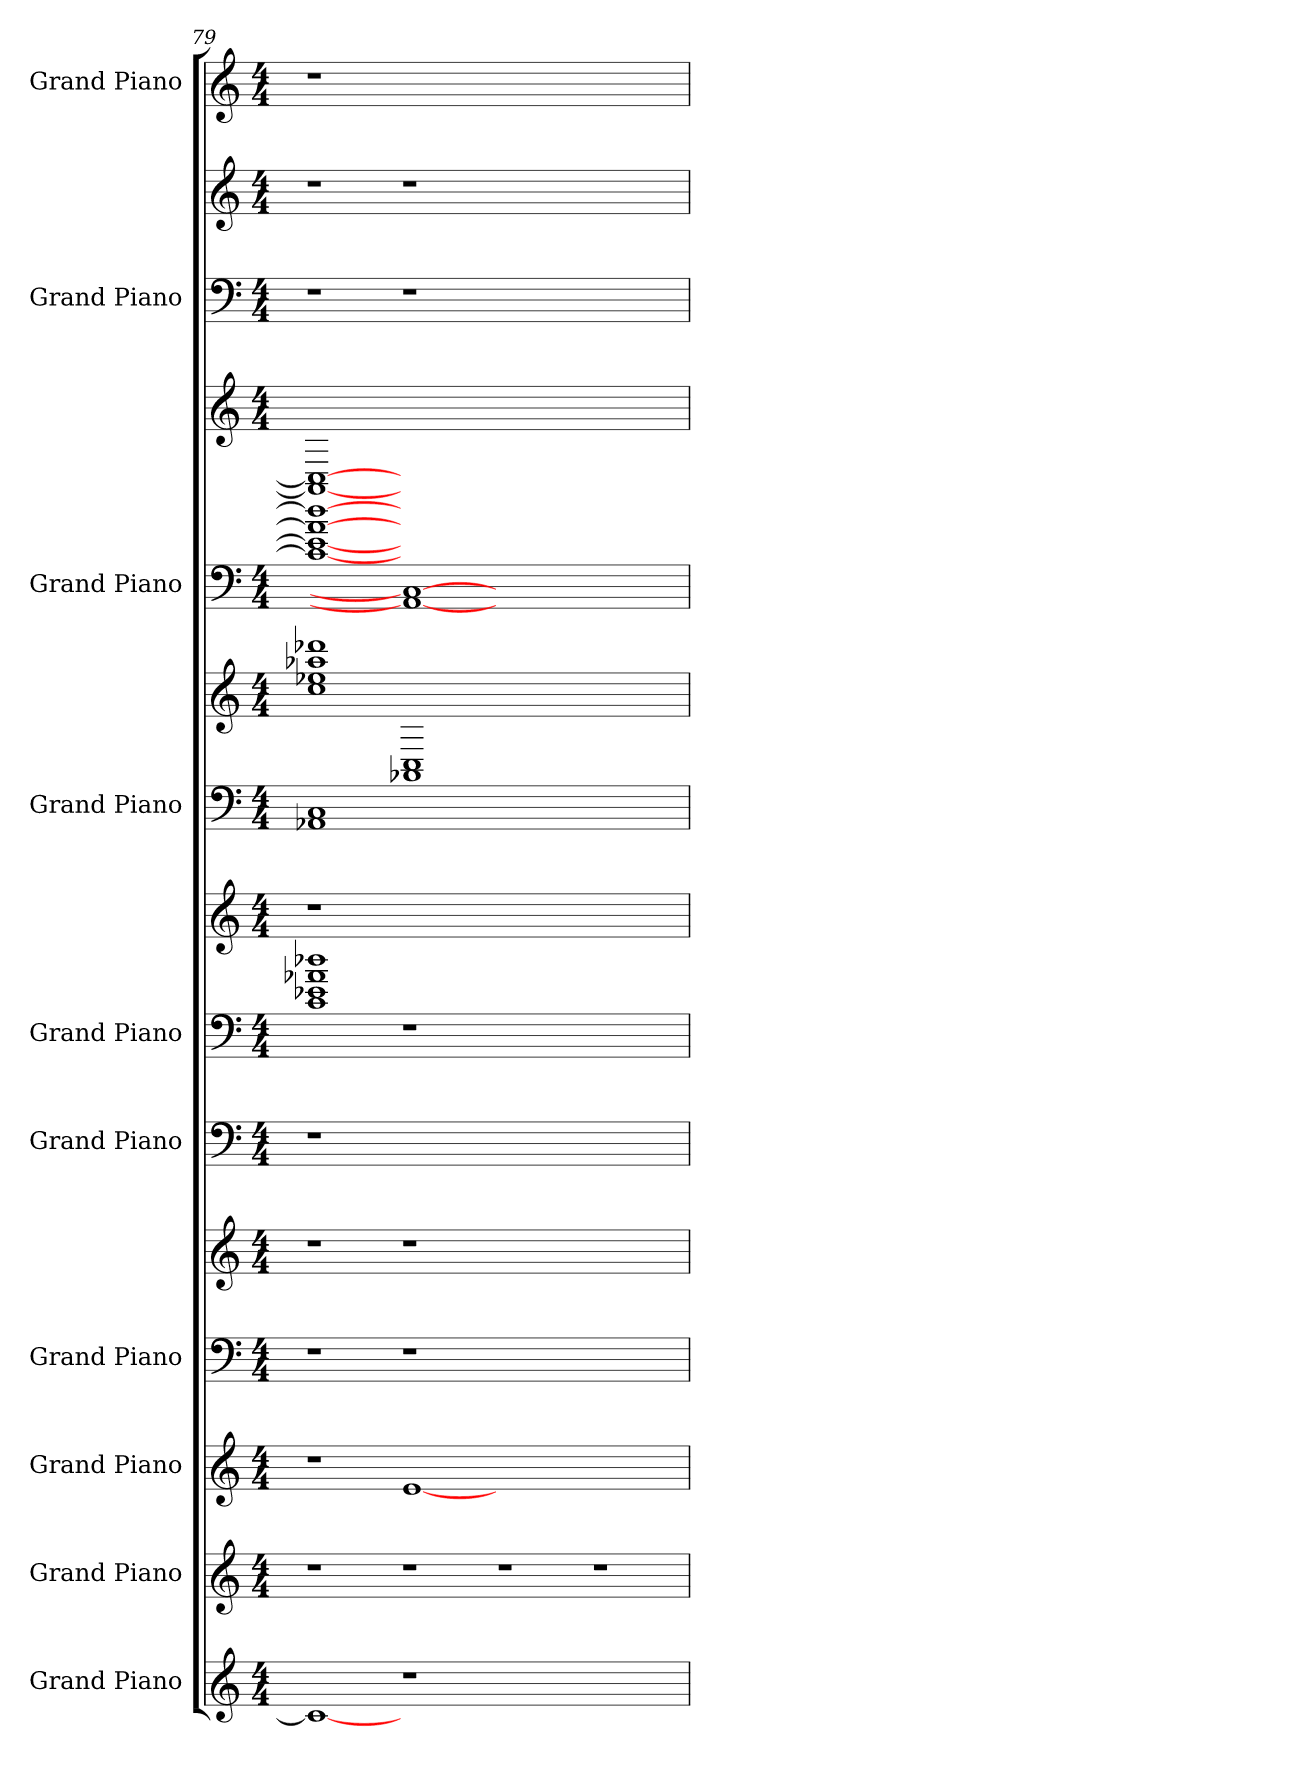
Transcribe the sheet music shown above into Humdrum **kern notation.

**kern	**kern	**kern	**kern	**kern	**kern	**kern	**kern	**kern	**kern	**kern	**kern	**kern	**kern	**kern
*part10	*part9	*part8	*part7	*part7	*part6	*part5	*part5	*part4	*part4	*part3	*part3	*part2	*part2	*part1
*staff15	*staff14	*staff13	*staff12	*staff11	*staff10	*staff9	*staff8	*staff7	*staff6	*staff5	*staff4	*staff3	*staff2	*staff1
*I"Grand Piano	*I"Grand Piano	*I"Grand Piano	*I"Grand Piano	*	*I"Grand Piano	*I"Grand Piano	*	*I"Grand Piano	*	*I"Grand Piano	*	*I"Grand Piano	*	*I"Grand Piano
*clefG2	*clefG2	*clefG2	*clefF4	*clefG2	*clefF4	*clefF4	*clefG2	*clefF4	*clefG2	*clefF4	*clefG2	*clefF4	*clefG2	*clefG2
*k[]	*k[]	*k[]	*k[]	*k[]	*k[]	*k[]	*k[]	*k[]	*k[]	*k[]	*k[]	*k[]	*k[]	*k[]
*C:	*C:	*C:	*C:	*C:	*C:	*C:	*C:	*C:	*C:	*C:	*C:	*C:	*C:	*C:
*M4/4	*M4/4	*M4/4	*M4/4	*M4/4	*M4/4	*M4/4	*M4/4	*M4/4	*M4/4	*M4/4	*M4/4	*M4/4	*M4/4	*M4/4
=79	=79	=79	=79	=79	=79	=79	=79	=79	=79	=79	=79	=79	=79	=79
1c_	1r	1r	1r	1r	1r	1c 1e-X 1a-X 1dd-X	1r	1AA-X 1C	1cc 1ee-X 1aa-X 1ddd-X	1c_ 1e-_ 1a-_ 1dd-_	1AA-_ 1C_	1r	1r	1r
1r	1r	[1e	1r	1r	0.ryy	1r	0.ryy	0.ryy	1AA-X 1C	1AA-_ 1C_	0.ryy	1r	1r	0.ryy
0ryy	1r	0ryy	0ryy	0ryy	.	0ryy	.	.	0ryy	0ryy	.	0ryy	0ryy	.
.	1r	.	.	.	.	.	.	.	.	.	.	.	.	.
=	=	=	=	=	=	=	=	=	=	=	=	=	=	=
*-	*-	*-	*-	*-	*-	*-	*-	*-	*-	*-	*-	*-	*-	*-
